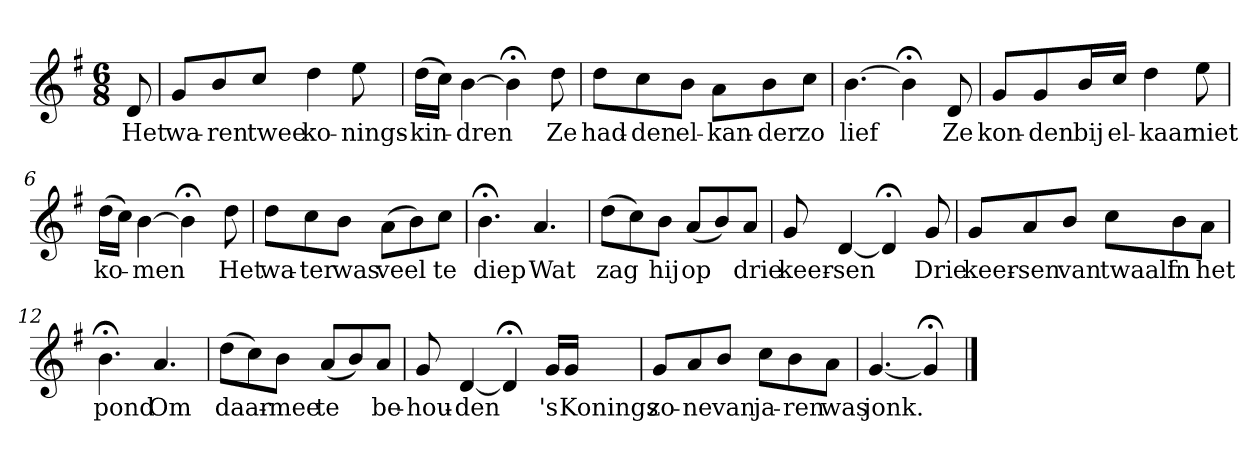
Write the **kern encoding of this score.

**kern	**text
*part1	*part1
*staff1	*staff1
*k[f#]	*
*G:	*
*M6/8	*
*MM120	*
=	=
8d	Het
=1	=1
8gL	wa-
8b	-ren
8ccJ	twee
4dd	ko-
8ee	-nings-
=2	=2
(16ddLL	-kin-
16ccJJ)	.
[4b	-dren
4b;<]	.
8dd	Ze
=3	=3
8ddL	had-
8cc	-den
8bJ	el-
8aL	-kan-
8b	-der
8ccJ	zo
=4	=4
[4.b	lief
4b;<]	.
8d	Ze
=5	=5
8gL	kon-
8g	-den
16bL	bij
16ccJJ	el-
4dd	-kaar
8ee	niet
=6	=6
(16ddLL	ko-
16ccJJ)	.
[4b	-men
4b;<]	.
8dd	Het
=7	=7
8ddL	wa-
8cc	-ter
8bJ	was
(8aL	veel
8b)	.
8ccJ	te
=8	=8
4.b;<	diep
4.a	Wat
=9	=9
(8ddL	zag
8cc)	.
8bJ	hij
(8aL	op
8b)	.
8aJ	drie
=10	=10
8g	keer-
[4d	-sen
4d;<]	.
8g	Drie
=11	=11
8gL	keer-
8a	-sen
8bJ	van
8ccL	twaalf
8b	in
8aJ	het
=12	=12
4.b;<	pond
4.a	Om
=13	=13
(8ddL	daar-
8cc)	.
8bJ	-mee
(8aL	te
8b)	.
8aJ	be-
=14	=14
8g	-hou-
[4d	-den
4d;<]	.
16gLL	's
16gJJ	Konings
=15	=15
8gL	zo-
8a	-ne
8bJ	van
8ccL	ja-
8b	-ren
8aJ	was
=16	=16
[4.g	jonk.
4g;<]	.
==	==
*-	*-
